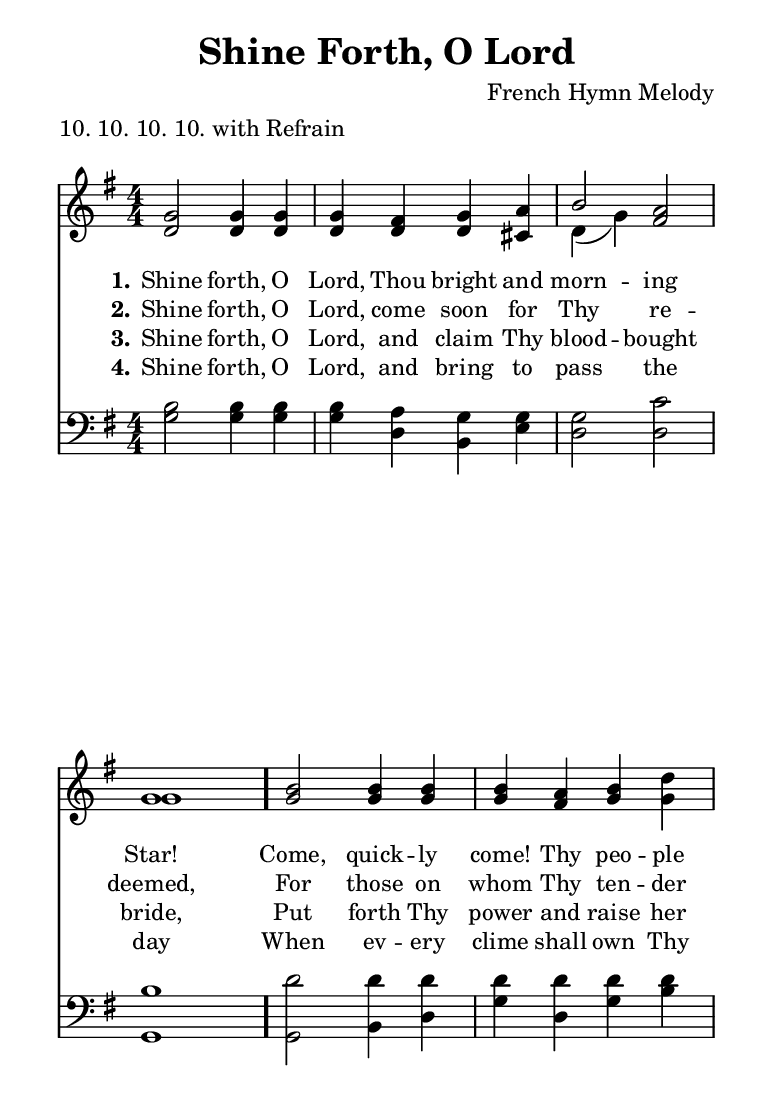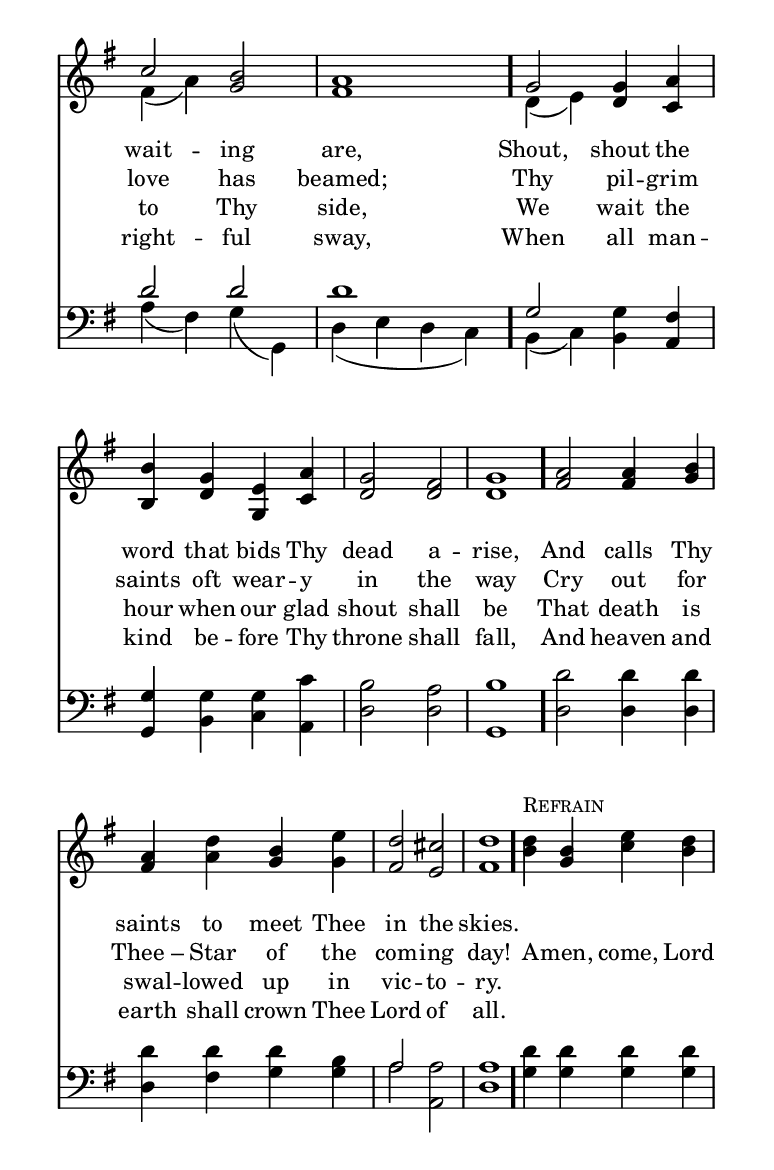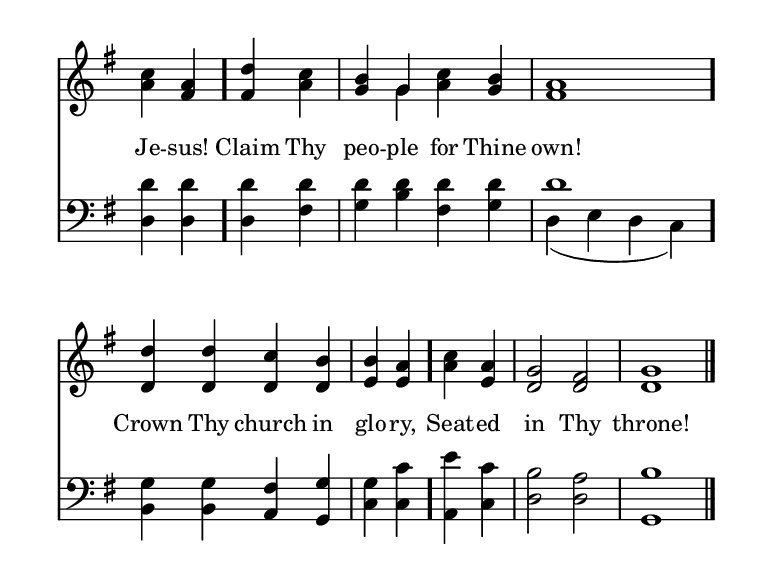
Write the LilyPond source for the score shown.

\include "common/global.ily"
\paper {
  \include "common/paper.ily"
}

\header{
  hymnnumber = "203"
  title = "Shine Forth, O Lord"
  tunename = "Viens, Seigneur"
  meter = "10. 10. 10. 10. with Refrain"
  poet = ""
  composer = "French Hymn Melody"
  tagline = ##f
}

global = {
  \include "common/overrides.ily"
  \override Staff.TimeSignature.style = #'numbered
  \time 4/4
  \override Score.MetronomeMark.transparent = ##t % hide all fermata changes too
  \tempo 4=120
  \key g \major
  \autoBeamOff
}

notesSoprano = {
\global
\relative c'' {

  g2 g4 g | g fis g a | b2 a | g1 |
  b2 b4 b | b a b d | c2 b | a1 |
  g2 g4 a | b g e a | g2 fis | g1 |
  a2 a4 b | a d b e | d2 cis | d1 |

  << s^\markup { \small \caps "Refrain" }
  { d4 b e d | c a d c | b g c b | a1 } >>
  d4 d c b | b a c a | g2 fis | g1 |

  \bar "|."

}
}

notesAlto = {
\global
\relative e' {

  d2 d4 d | d d d cis | d( g) fis2 | g1 |
  g2 g4 g | g fis g g | fis( a) g2 | fis1 |
  d4( e) d c | b d g, c | d2 d | d1 |
  fis2 fis4 g | fis4 a g g | fis2 e | fis1 |

  b4 g c b | a fis fis a | g g a g | fis1 |
  d4 d d d | e e a e | d2 d | d1 |

}
}

notesTenor = {
\global
\relative a {

  b2 b4 b | b a g g | g2 c | b1 |
  d2 d4 d | d d d d | d2 d | d1 |
  g,2 g4 fis | g g g c | b2 a | b1 |
  d2 d4 d | d d d b | a2 a | a1 |

  d4 d d d | d d d d | d d d d | d1 |
  g,4 g fis g | g c e c | b2 a | b1 |

}
}

notesBass = {
\global
\relative f {

  g2 g4 g | g d b e | d2 d | g,1 |
  g2 b4 d | g d g b | a( fis) g( g,) | d'4( e d c)
  b4( c) b a | g b c a | d2 d | g,1 |
  d'2 d4 d | d fis g g | a2 a, | d1 |

  g4 g g g | d d d fis | g b fis g | d( e d c)
  b4 b a g | c c a c | d2 d | g,1 |

}
}

Refrain = \lyricmode {

{ \eogbreak }

A -- men, come, Lord Je -- sus! \bar "."
Claim Thy peo -- ple for Thine own! \bar "."
Crown Thy church in glo -- ry, \bar "."
Seat -- ed in Thy throne! \bar "."

}

wordsA = \lyricmode {
\set stanza = "1."

Shine forth, O Lord, Thou bright and morn -- ing Star! \bar "."
Come, quick -- ly come! Thy peo -- ple wait -- ing are, \bar "."
Shout, shout the word that bids Thy dead a -- rise, \bar "."
And calls Thy saints to meet Thee in the skies. \bar "."

}

wordsB = \lyricmode {
\set stanza = "2."

Shine forth, O Lord, come soon for Thy re -- deemed,
For those on whom Thy ten -- der love has beamed;
Thy pil -- grim saints oft wear -- y in the way
Cry out for Thee_– Star of the com -- ing day!

\Refrain

}

wordsC = \lyricmode {
\set stanza = "3."

Shine forth, O Lord, and claim Thy blood -- bought bride,
Put forth Thy power and raise her to Thy side,
We wait the hour when our glad shout shall be
That death is swal -- lowed up in vic -- to -- ry.

}

wordsD = \lyricmode {
\set stanza = "4."

Shine forth, O Lord, and bring to pass the day
When ev -- ery clime shall own Thy right -- ful sway,
When all man -- kind be -- fore Thy throne shall fall,
And heaven and earth shall crown Thee Lord of all.

}

\score {
  \context ChoirStaff <<
    \context Staff = upper <<
      \set Staff.autoBeaming = ##f
      \set ChoirStaff.systemStartDelimiter = #'SystemStartBar
      \set ChoirStaff.printPartCombineTexts = ##f
      \partcombine #'(2 . 11) \notesSoprano \notesAlto
      \context NullVoice = sopranos { \voiceOne << \notesSoprano >> }
      \context Lyrics = one   \lyricsto sopranos \wordsA
      \context Lyrics = two   \lyricsto sopranos \wordsB
      \context Lyrics = three \lyricsto sopranos \wordsC
      \context Lyrics = four  \lyricsto sopranos \wordsD
    >>
    \context Staff = men <<
      \set Staff.autoBeaming = ##f
      \clef bass
      \set ChoirStaff.printPartCombineTexts = ##f
      \partcombine #'(2 . 11) \notesTenor \notesBass
    >>
  >>
  \layout {
    \include "common/layout.ily"
  }
  #(cond ((ly:get-option 'eog-midi-permitted) #{ \midi{
    \include "common/midi.ily"
  } #}))
}

\version "2.19.49"  % necessary for upgrading to future LilyPond versions.

% vi:set et ts=2 sw=2 ai nocindent syntax=lilypond:
